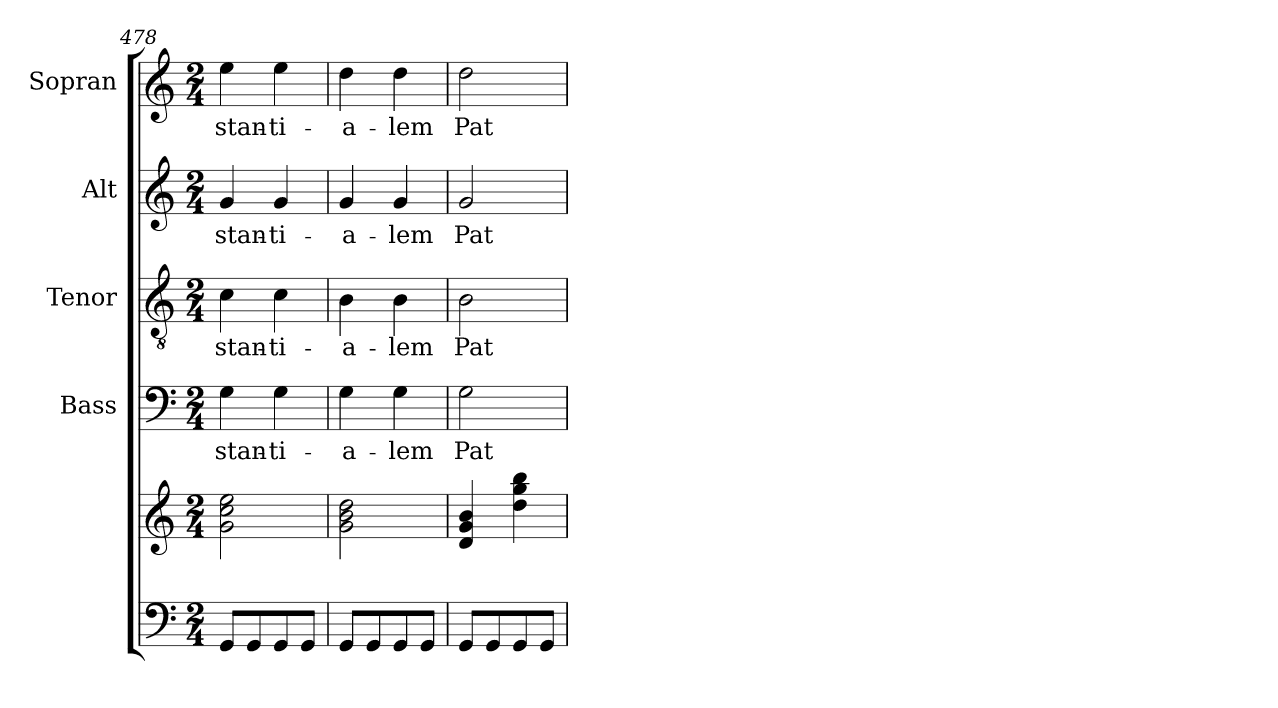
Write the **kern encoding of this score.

**kern	**kern	**kern	**text	**kern	**text	**kern	**text	**kern	**text
*part5	*part5	*part4	*part4	*part3	*part3	*part2	*part2	*part1	*part1
*staff6	*staff5	*staff4	*staff4	*staff3	*staff3	*staff2	*staff2	*staff1	*staff1
*	*	*I"Bass	*	*I"Tenor	*	*I"Alt	*	*I"Sopran	*
*	*	*I'B.	*	*I'T.	*	*I'A.	*	*I'S.	*
*clefF4	*clefG2	*clefF4	*	*clefGv2	*	*clefG2	*	*clefG2	*
*k[]	*k[]	*k[]	*	*k[]	*	*k[]	*	*k[]	*
*C:	*C:	*C:	*	*C:	*	*C:	*	*C:	*
*M2/4	*M2/4	*M2/4	*	*M2/4	*	*M2/4	*	*M2/4	*
=478	=478	=478	=478	=478	=478	=478	=478	=478	=478
!	!	!	!LO:LY:b	!	!LO:LY:b	!	!LO:LY:b	!	!LO:LY:b
8GG/L	2g\ 2cc\ 2ee\	4G\	-stan-	4c\	-stan-	4g/	-stan-	4ee\	-stan-
8GG/	.	.	.	.	.	.	.	.	.
!	!	!	!LO:LY:b	!	!LO:LY:b	!	!LO:LY:b	!	!LO:LY:b
8GG/	.	4G\	-ti-	4c\	-ti-	4g/	-ti-	4ee\	-ti-
8GG/J	.	.	.	.	.	.	.	.	.
=479	=479	=479	=479	=479	=479	=479	=479	=479	=479
!	!	!	!LO:LY:b	!	!LO:LY:b	!	!LO:LY:b	!	!LO:LY:b
8GG/L	2g\ 2b\ 2dd\	4G\	-a-	4B\	-a-	4g/	-a-	4dd\	-a-
8GG/	.	.	.	.	.	.	.	.	.
!	!	!	!LO:LY:b	!	!LO:LY:b	!	!LO:LY:b	!	!LO:LY:b
8GG/	.	4G\	-lem	4B\	-lem	4g/	-lem	4dd\	-lem
8GG/J	.	.	.	.	.	.	.	.	.
=480	=480	=480	=480	=480	=480	=480	=480	=480	=480
!	!	!	!LO:LY:b	!	!LO:LY:b	!	!LO:LY:b	!	!LO:LY:b
8GG/L	4d/ 4g/ 4b/	2G\	Pat-	2B\	Pat-	2g/	Pat-	2dd\	Pat-
8GG/	.	.	.	.	.	.	.	.	.
8GG/	4dd\ 4gg\ 4bb\	.	.	.	.	.	.	.	.
8GG/J	.	.	.	.	.	.	.	.	.
=	=	=	=	=	=	=	=	=	=
*-	*-	*-	*-	*-	*-	*-	*-	*-	*-
